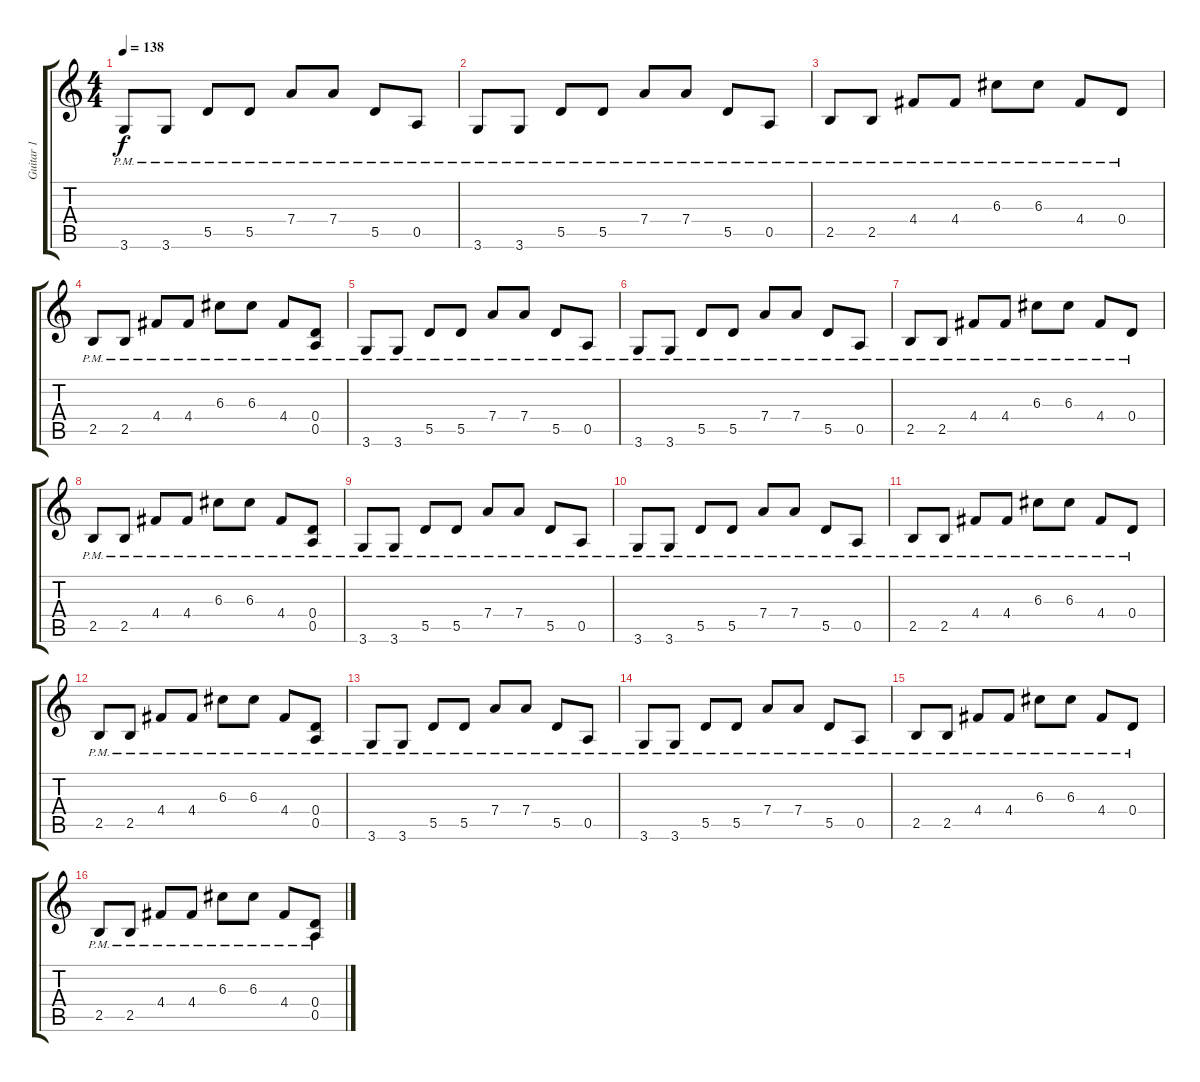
\track ("Guitar 1" "Guitar 1") {instrument overdrivenguitar}
\staff {score tabs}
\tuning (E4 B3 G3 D3 A2 E2) {hide}
\ts (4 4)
\tempo 138
\clef g2
\ks c
3.6{pm}.8{dy f} 3.6{pm}.8 5.5{pm}.8 5.5{pm}.8 7.4{pm}.8 7.4{pm}.8 5.5{pm}.8 0.5{pm}.8 |
3.6{pm}.8 3.6{pm}.8 5.5{pm}.8 5.5{pm}.8 7.4{pm}.8 7.4{pm}.8 5.5{pm}.8 0.5{pm}.8 |
2.5{pm}.8 2.5{pm}.8 4.4{pm}.8 4.4{pm}.8 6.3{pm}.8 6.3{pm}.8 4.4{pm}.8 0.4{pm}.8 |
2.5{pm}.8 2.5{pm}.8 4.4{pm}.8 4.4{pm}.8 6.3{pm}.8 6.3{pm}.8 4.4{pm}.8 (0.4{pm} 0.5{pm}).8 |
3.6{pm}.8 3.6{pm}.8 5.5{pm}.8 5.5{pm}.8 7.4{pm}.8 7.4{pm}.8 5.5{pm}.8 0.5{pm}.8 |
3.6{pm}.8 3.6{pm}.8 5.5{pm}.8 5.5{pm}.8 7.4{pm}.8 7.4{pm}.8 5.5{pm}.8 0.5{pm}.8 |
2.5{pm}.8 2.5{pm}.8 4.4{pm}.8 4.4{pm}.8 6.3{pm}.8 6.3{pm}.8 4.4{pm}.8 0.4{pm}.8 |
2.5{pm}.8 2.5{pm}.8 4.4{pm}.8 4.4{pm}.8 6.3{pm}.8 6.3{pm}.8 4.4{pm}.8 (0.4{pm} 0.5{pm}).8 |
3.6{pm}.8 3.6{pm}.8 5.5{pm}.8 5.5{pm}.8 7.4{pm}.8 7.4{pm}.8 5.5{pm}.8 0.5{pm}.8 |
3.6{pm}.8 3.6{pm}.8 5.5{pm}.8 5.5{pm}.8 7.4{pm}.8 7.4{pm}.8 5.5{pm}.8 0.5{pm}.8 |
2.5{pm}.8 2.5{pm}.8 4.4{pm}.8 4.4{pm}.8 6.3{pm}.8 6.3{pm}.8 4.4{pm}.8 0.4{pm}.8 |
2.5{pm}.8 2.5{pm}.8 4.4{pm}.8 4.4{pm}.8 6.3{pm}.8 6.3{pm}.8 4.4{pm}.8 (0.4{pm} 0.5{pm}).8 |
3.6{pm}.8 3.6{pm}.8 5.5{pm}.8 5.5{pm}.8 7.4{pm}.8 7.4{pm}.8 5.5{pm}.8 0.5{pm}.8 |
3.6{pm}.8 3.6{pm}.8 5.5{pm}.8 5.5{pm}.8 7.4{pm}.8 7.4{pm}.8 5.5{pm}.8 0.5{pm}.8 |
2.5{pm}.8 2.5{pm}.8 4.4{pm}.8 4.4{pm}.8 6.3{pm}.8 6.3{pm}.8 4.4{pm}.8 0.4{pm}.8 |
2.5{pm}.8 2.5{pm}.8 4.4{pm}.8 4.4{pm}.8 6.3{pm}.8 6.3{pm}.8 4.4{pm}.8 (0.4{pm} 0.5{pm}).8
